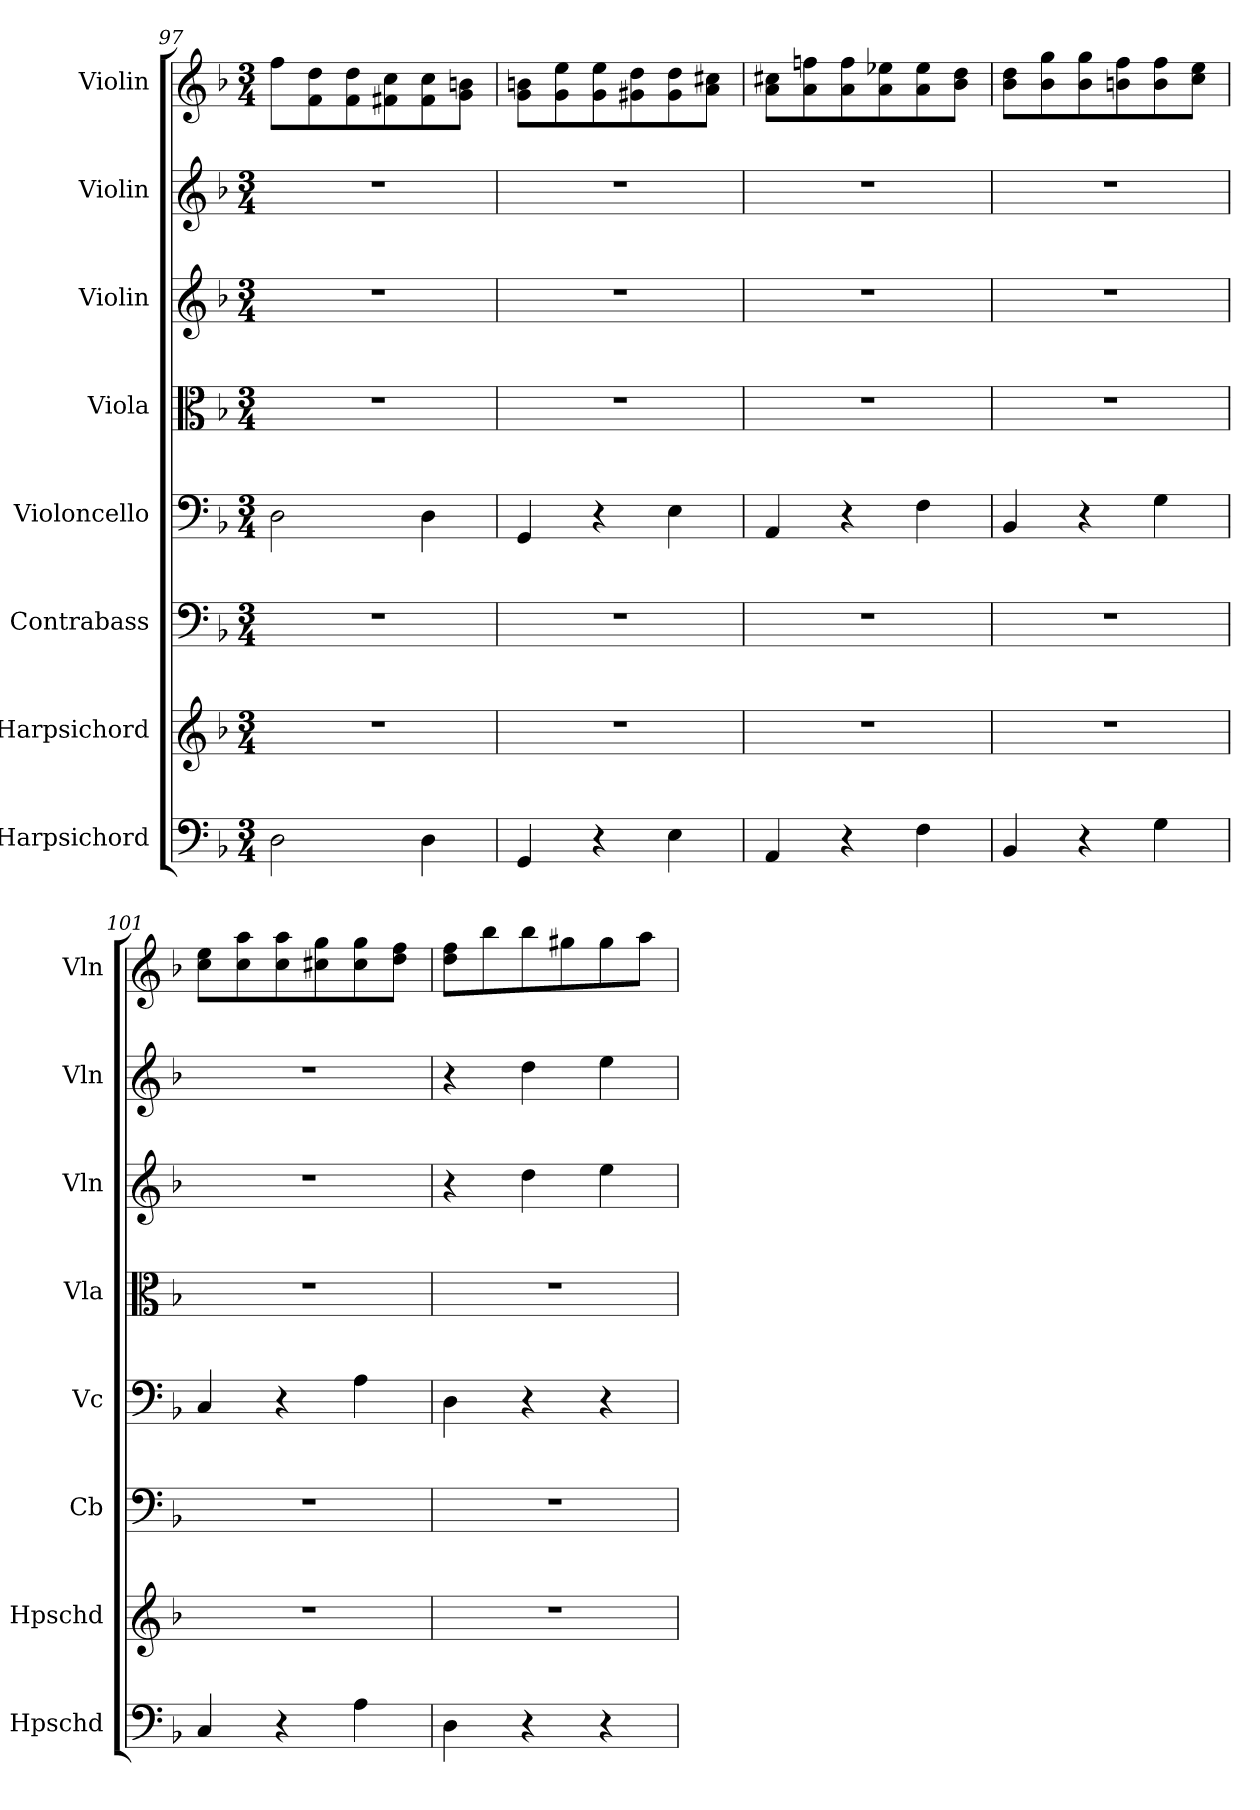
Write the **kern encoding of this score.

**kern	**kern	**kern	**kern	**kern	**kern	**kern	**kern
*part8	*part7	*part6	*part5	*part4	*part3	*part2	*part1
*staff8	*staff7	*staff6	*staff5	*staff4	*staff3	*staff2	*staff1
*I"Harpsichord	*I"Harpsichord	*I"Contrabass	*I"Violoncello	*I"Viola	*I"Violin	*I"Violin	*I"Violin
*I'Hpschd	*I'Hpschd	*I'Cb	*I'Vc	*I'Vla	*I'Vln	*I'Vln	*I'Vln
*clefF4	*clefG2	*clefF4	*clefF4	*clefC3	*clefG2	*clefG2	*clefG2
*k[b-]	*k[b-]	*k[b-]	*k[b-]	*k[b-]	*k[b-]	*k[b-]	*k[b-]
*M3/4	*M3/4	*M3/4	*M3/4	*M3/4	*M3/4	*M3/4	*M3/4
=97	=97	=97	=97	=97	=97	=97	=97
2D\	2.r	2.r	2D\	2.r	2.r	2.r	8ff\L
.	.	.	.	.	.	.	8f\ 8dd\
.	.	.	.	.	.	.	8f\ 8dd\
.	.	.	.	.	.	.	8f#X\ 8cc\
4D\	.	.	4D\	.	.	.	8f#\ 8cc\
.	.	.	.	.	.	.	8g\ 8bn\J
=98	=98	=98	=98	=98	=98	=98	=98
4GG/	2.r	2.r	4GG/	2.r	2.r	2.r	8g\ 8bn\L
.	.	.	.	.	.	.	8g\ 8ee\
4r	.	.	4r	.	.	.	8g\ 8ee\
.	.	.	.	.	.	.	8g#X\ 8dd\
4E\	.	.	4E\	.	.	.	8g#\ 8dd\
.	.	.	.	.	.	.	8a\ 8cc#X\J
=99	=99	=99	=99	=99	=99	=99	=99
4AA/	2.r	2.r	4AA/	2.r	2.r	2.r	8a\ 8cc#X\L
.	.	.	.	.	.	.	8a\ 8ffn\
4r	.	.	4r	.	.	.	8a\ 8ff\
.	.	.	.	.	.	.	8a\ 8ee-X\
4F\	.	.	4F\	.	.	.	8a\ 8ee-\
.	.	.	.	.	.	.	8b-\ 8dd\J
=100	=100	=100	=100	=100	=100	=100	=100
4BB-/	2.r	2.r	4BB-/	2.r	2.r	2.r	8b-\ 8dd\L
.	.	.	.	.	.	.	8b-\ 8gg\
4r	.	.	4r	.	.	.	8b-\ 8gg\
.	.	.	.	.	.	.	8bn\ 8ff\
4G\	.	.	4G\	.	.	.	8b\ 8ff\
.	.	.	.	.	.	.	8cc\ 8ee\J
=101	=101	=101	=101	=101	=101	=101	=101
4C/	2.r	2.r	4C/	2.r	2.r	2.r	8cc\ 8ee\L
.	.	.	.	.	.	.	8cc\ 8aa\
4r	.	.	4r	.	.	.	8cc\ 8aa\
.	.	.	.	.	.	.	8cc#X\ 8gg\
4A\	.	.	4A\	.	.	.	8cc#\ 8gg\
.	.	.	.	.	.	.	8dd\ 8ff\J
=102	=102	=102	=102	=102	=102	=102	=102
4D\	2.r	2.r	4D\	2.r	4r	4r	8dd\ 8ff\L
.	.	.	.	.	.	.	8bb-\
4r	.	.	4r	.	4dd\	4dd\	8bb-\
.	.	.	.	.	.	.	8gg#X\
4r	.	.	4r	.	4ee\	4ee\	8gg#\
.	.	.	.	.	.	.	8aa\J
=	=	=	=	=	=	=	=
*-	*-	*-	*-	*-	*-	*-	*-
